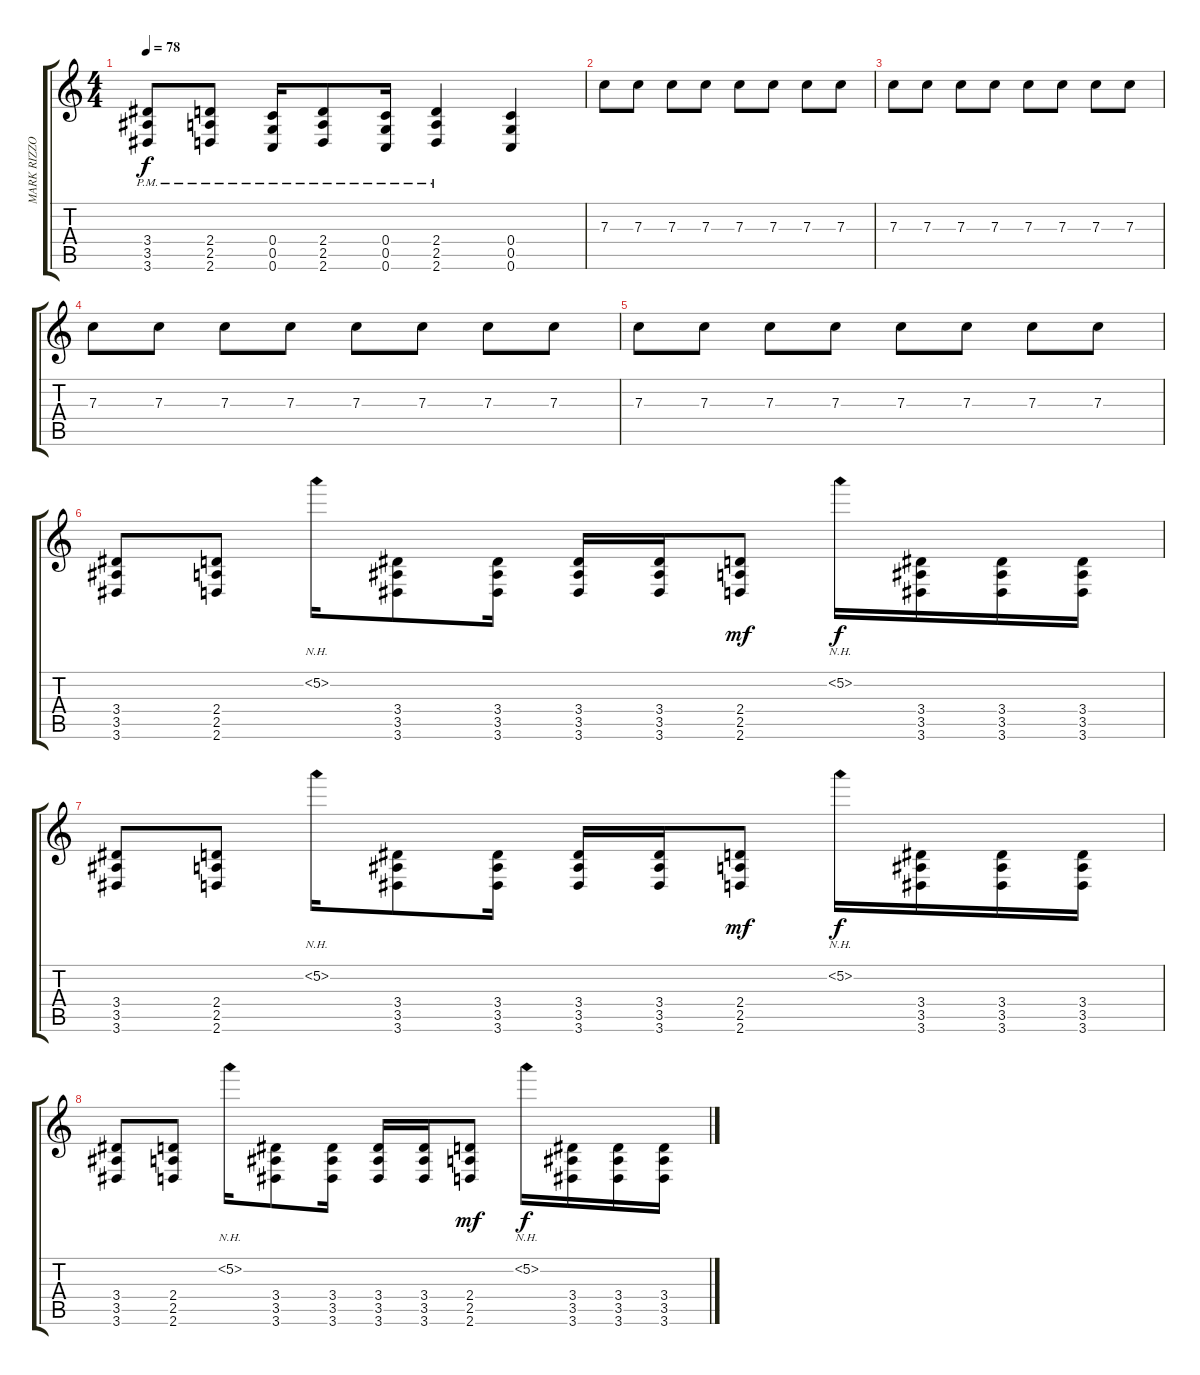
\track ("MARK RIZZO" "MARK RIZZO") {instrument distortionguitar}
\staff {score tabs}
\tuning (D4 A3 F3 C3 G2 C2) {hide}
\ts (4 4)
\tempo 78
\clef g2
\ks c
(3.4{pm} 3.5{pm} 3.6{pm}).8{dy f} (2.4{pm} 2.5{pm} 2.6{pm}).8 (0.4{pm} 0.5{pm} 0.6{pm}).16 (2.4{pm} 2.5{pm} 2.6{pm}).8 (0.4{pm} 0.5{pm} 0.6{pm}).16 (2.4{pm} 2.5{pm} 2.6{pm}).4 (0.4 0.5 0.6).4 |
7.3.8 7.3.8 7.3.8 7.3.8 7.3.8 7.3.8 7.3.8 7.3.8 |
7.3.8 7.3.8 7.3.8 7.3.8 7.3.8 7.3.8 7.3.8 7.3.8 |
7.3.8 7.3.8 7.3.8 7.3.8 7.3.8 7.3.8 7.3.8 7.3.8 |
7.3.8 7.3.8 7.3.8 7.3.8 7.3.8 7.3.8 7.3.8 7.3.8 |
(3.4 3.5 3.6).8 (2.4 2.5 2.6).8 5.2{nh}.16 (3.4 3.5 3.6).8 (3.4 3.5 3.6).16 (3.4 3.5 3.6).16 (3.4 3.5 3.6).16 (2.4 2.5 2.6).8{dy mf} 5.2{nh}.16{dy f} (3.4 3.5 3.6).16 (3.4 3.5 3.6).16 (3.4 3.5 3.6).16 |
(3.4 3.5 3.6).8 (2.4 2.5 2.6).8 5.2{nh}.16 (3.4 3.5 3.6).8 (3.4 3.5 3.6).16 (3.4 3.5 3.6).16 (3.4 3.5 3.6).16 (2.4 2.5 2.6).8{dy mf} 5.2{nh}.16{dy f} (3.4 3.5 3.6).16 (3.4 3.5 3.6).16 (3.4 3.5 3.6).16 |
(3.4 3.5 3.6).8 (2.4 2.5 2.6).8 5.2{nh}.16 (3.4 3.5 3.6).8 (3.4 3.5 3.6).16 (3.4 3.5 3.6).16 (3.4 3.5 3.6).16 (2.4 2.5 2.6).8{dy mf} 5.2{nh}.16{dy f} (3.4 3.5 3.6).16 (3.4 3.5 3.6).16 (3.4 3.5 3.6).16
